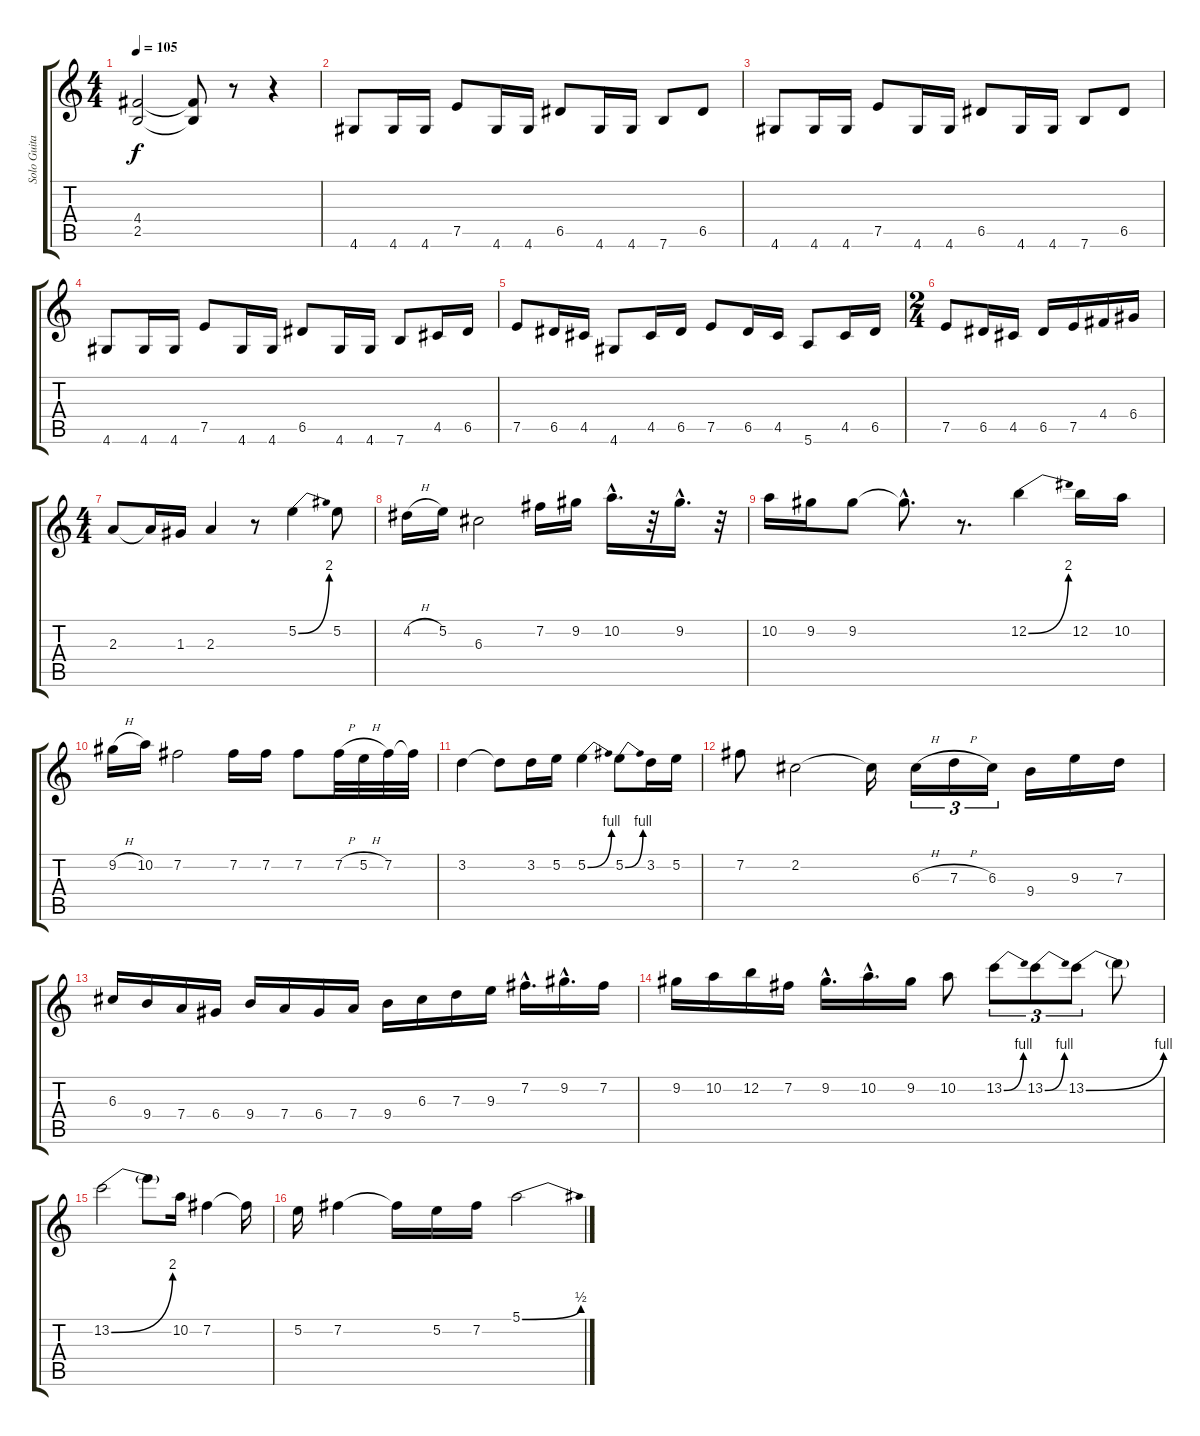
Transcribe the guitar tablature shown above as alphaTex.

\track ("Solo Guitar" "Solo Guita") {instrument distortionguitar}
\staff {score tabs}
\tuning (E4 B3 G3 D3 A2 E2) {hide}
\ts (4 4)
\tempo 105
\clef g2
\ks c
(4.4 2.5).2{dy f} (4.4{t} 2.5{t}).8 r.8 r.4 |
4.6.8 4.6.16 4.6.16 7.5.8 4.6.16 4.6.16 6.5.8 4.6.16 4.6.16 7.6.8 6.5.8 |
4.6.8 4.6.16 4.6.16 7.5.8 4.6.16 4.6.16 6.5.8 4.6.16 4.6.16 7.6.8 6.5.8 |
4.6.8 4.6.16 4.6.16 7.5.8 4.6.16 4.6.16 6.5.8 4.6.16 4.6.16 7.6.8 4.5.16 6.5.16 |
7.5.8 6.5.16 4.5.16 4.6.8 4.5.16 6.5.16 7.5.8 6.5.16 4.5.16 5.6.8 4.5.16 6.5.16 |
\ts (2 4)
7.5.8 6.5.16 4.5.16 6.5.16 7.5.16 4.4.16 6.4.16 |
\ts (4 4)
2.3.8 2.3{t}.16 1.3.16 2.3.4 r.8 5.2{be (bend 0 0 60 8)}.4 5.2.8 |
4.2{h}.16 5.2.16 6.3.2 7.2.16 9.2.16 10.2{hac}.16{d} r.32 9.2{hac}.16{d} r.32 |
10.2.16 9.2.16 9.2.8 9.2{hac t}.8{d} r.8{d} 12.2{be (bend 0 0 60 8)}.4 12.2.16 10.2.16 |
9.2{h}.16 10.2.16 7.2.2 7.2.16 7.2.16 7.2.8 7.2{h}.32 5.2{h}.32 7.2.32 7.2{t}.32 |
3.2.4 3.2{t}.8 3.2.16 5.2.16 5.2{be (bend 0 0 60 4)}.4 5.2{be (bend 0 0 60 4)}.8 3.2.16 5.2.16 |
7.2.8 2.2.2 2.2{t}.16 6.3{h}.16{tu (3 2)} 7.3{h}.16{tu (3 2)} 6.3.16{tu (3 2)} 9.4.16 9.3.16 7.3.16 |
6.3.16 9.4.16 7.4.16 6.4.16 9.4.16 7.4.16 6.4.16 7.4.16 9.4.16 6.3.16 7.3.16 9.3.16 7.2{hac}.16{d} 9.2{hac}.16{d} 7.2.16 |
9.2.16 10.2.16 12.2.16 7.2.16 9.2{hac}.16{d} 10.2{hac}.16{d} 9.2.16 10.2.8 13.2{be (bend 0 0 60 4)}.8{tu (3 2)} 13.2{be (bend 0 0 60 4)}.8{tu (3 2)} 13.2{be (bend 0 0 60 4)}.8{tu (3 2)} 13.2{t}.8 |
13.2{be (bend 0 0 60 8)}.2 13.2{t}.8 10.2.16 7.2.4 7.2{t}.16 |
5.2.16 7.2.4 7.2{t}.16 5.2.16 7.2.16 5.1{be (bend 0 0 60 2)}.2
